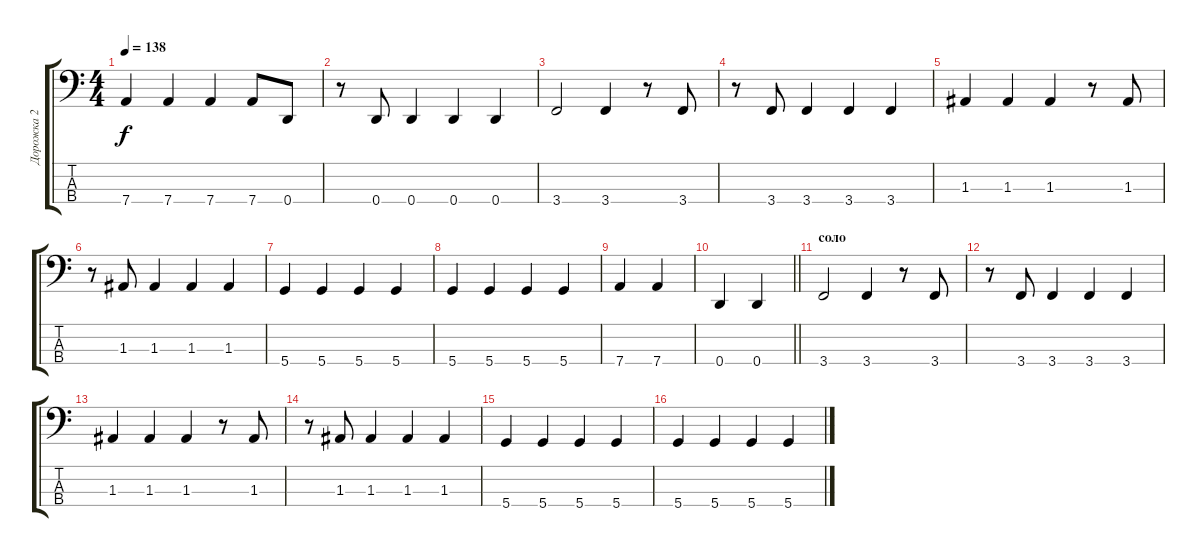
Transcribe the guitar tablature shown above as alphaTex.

\track ("Дорожка 2" "Дорожка 2") {instrument fretlessbass}
\staff {score tabs}
\tuning (G2 D2 A1 D1) {hide}
\ts (4 4)
\tempo 138
\clef f4
\ks c
7.4.4{dy f} 7.4.4 7.4.4 7.4.8 0.4.8 |
r.8 0.4.8 0.4.4 0.4.4 0.4.4 |
3.4.2 3.4.4 r.8 3.4.8 |
r.8 3.4.8 3.4.4 3.4.4 3.4.4 |
1.3.4 1.3.4 1.3.4 r.8 1.3.8 |
r.8 1.3.8 1.3.4 1.3.4 1.3.4 |
5.4.4 5.4.4 5.4.4 5.4.4 |
5.4.4 5.4.4 5.4.4 5.4.4 |
7.4.4 7.4.4 |
\barLineRight lightlight
0.4.4 0.4.4 |
\section ("" "соло")
3.4.2 3.4.4 r.8 3.4.8 |
r.8 3.4.8 3.4.4 3.4.4 3.4.4 |
1.3.4 1.3.4 1.3.4 r.8 1.3.8 |
r.8 1.3.8 1.3.4 1.3.4 1.3.4 |
5.4.4 5.4.4 5.4.4 5.4.4 |
5.4.4 5.4.4 5.4.4 5.4.4
